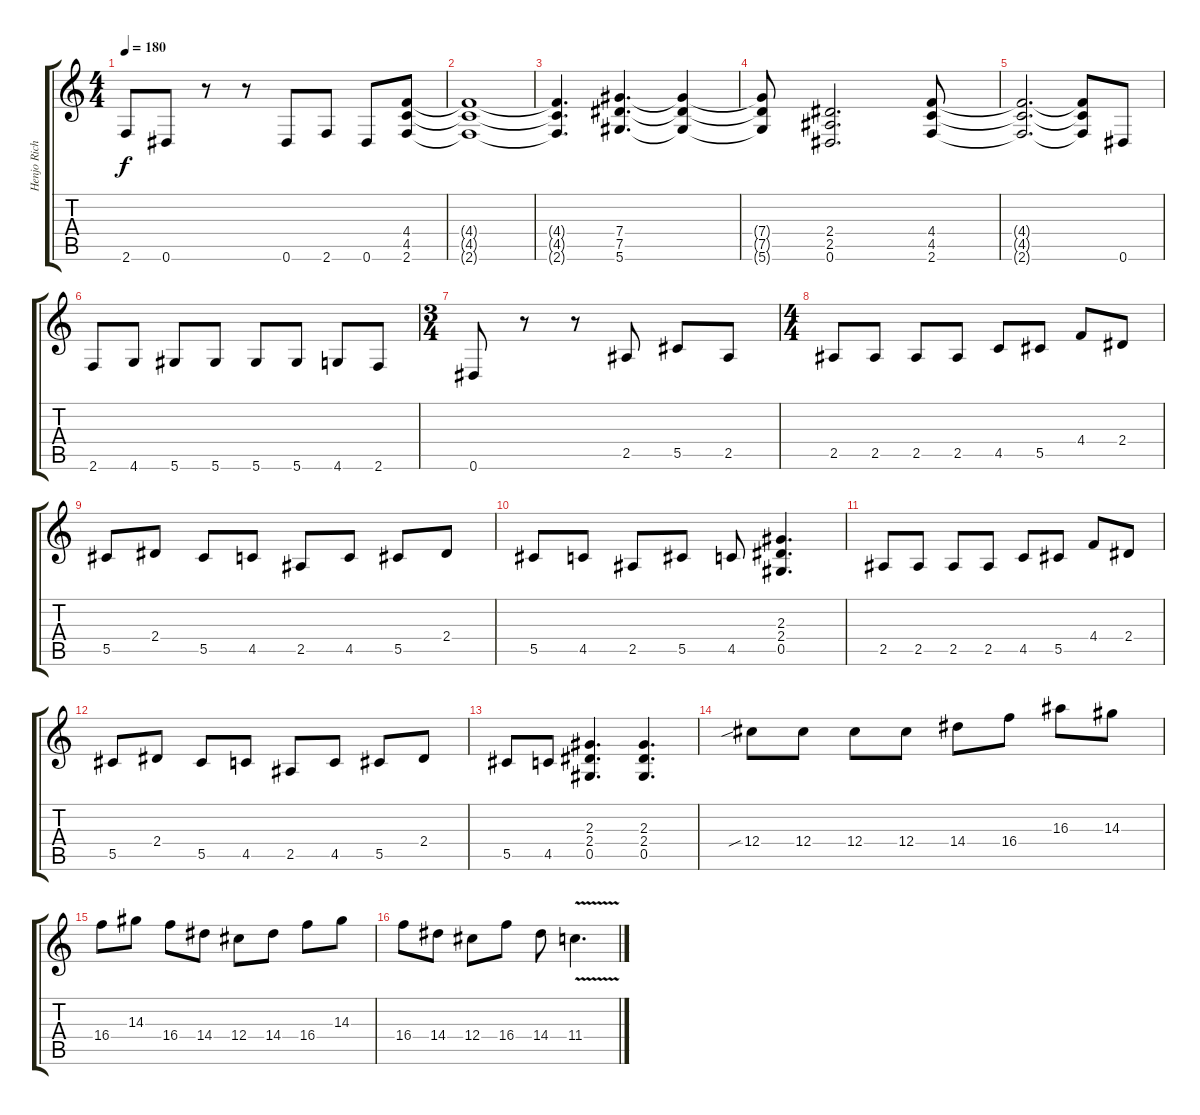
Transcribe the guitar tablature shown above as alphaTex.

\track ("Henjo Richter" "Henjo Rich") {instrument electricguitarjazz}
\staff {score tabs}
\tuning (Eb4 Bb3 Gb3 Db3 Ab2 Eb2) {hide}
\ts (4 4)
\tempo 180
\clef g2
\ks c
2.6.8{dy f} 0.6.8 r.8 r.8 0.6.8 2.6.8 0.6.8 (4.4 4.5 2.6).8 |
(4.4{t} 4.5{t} 2.6{t}).1 |
(4.4{t} 4.5{t} 2.6{t}).4{d} (7.4 7.5 5.6).4{d} (7.4{t} 7.5{t} 5.6{t}).4 |
(7.4{t} 7.5{t} 5.6{t}).8 (2.4 2.5 0.6).2{d} (4.4 4.5 2.6).8 |
(4.4{t} 4.5{t} 2.6{t}).2{d} (4.4{t} 4.5{t} 2.6{t}).8 0.6.8 |
2.6.8 4.6.8 5.6.8 5.6.8 5.6.8 5.6.8 4.6.8 2.6.8 |
\ts (3 4)
0.6.8 r.8 r.8 2.5.8 5.5.8 2.5.8 |
\ts (4 4)
2.5.8 2.5.8 2.5.8 2.5.8 4.5.8 5.5.8 4.4.8 2.4.8 |
5.5.8 2.4.8 5.5.8 4.5.8 2.5.8 4.5.8 5.5.8 2.4.8 |
5.5.8 4.5.8 2.5.8 5.5.8 4.5.8 (2.3 2.4 0.5).4{d} |
2.5.8 2.5.8 2.5.8 2.5.8 4.5.8 5.5.8 4.4.8 2.4.8 |
5.5.8 2.4.8 5.5.8 4.5.8 2.5.8 4.5.8 5.5.8 2.4.8 |
5.5.8 4.5.8 (2.3 2.4 0.5).4{d} (2.3 2.4 0.5).4{d} |
12.4{sib}.8 12.4.8 12.4.8 12.4.8 14.4.8 16.4.8 16.3.8 14.3.8 |
16.4.8 14.3.8 16.4.8 14.4.8 12.4.8 14.4.8 16.4.8 14.3.8 |
16.4.8 14.4.8 12.4.8 16.4.8 14.4.8 11.4{v}.4{d}
